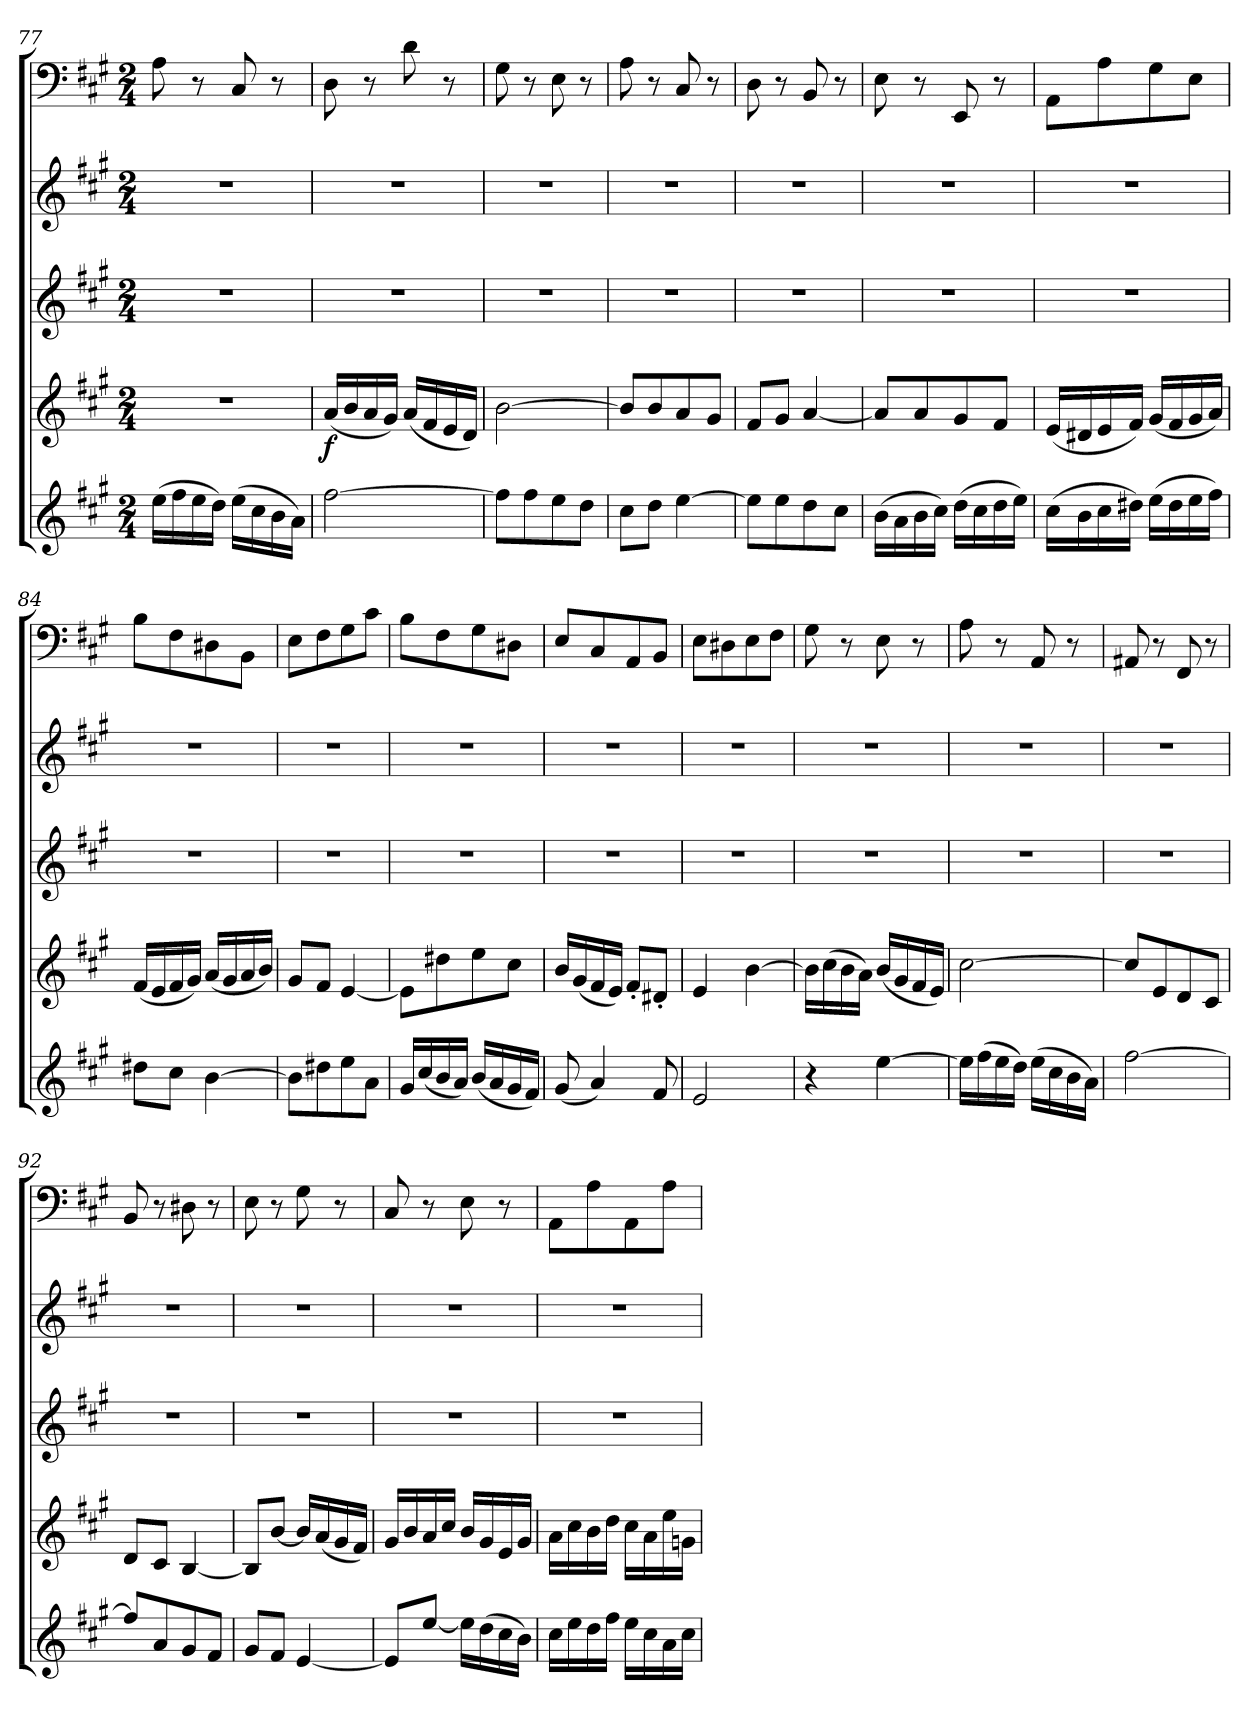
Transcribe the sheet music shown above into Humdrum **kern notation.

**kern	**kern	**dynam	**kern	**kern	**kern
*part5	*part4	*part4	*part3	*part2	*part1
*staff5	*staff4	*staff4	*staff3	*staff2	*staff1
*clefG2	*clefG2	*	*clefG2	*clefG2	*clefF4
*k[f#c#g#]	*k[f#c#g#]	*	*k[f#c#g#]	*k[f#c#g#]	*k[f#c#g#]
*A:	*A:	*	*A:	*A:	*A:
*M2/4	*M2/4	*	*M2/4	*M2/4	*M2/4
=77	=77	=77	=77	=77	=77
(16ee\LL	2r	.	2r	2r	8A\
16ff#\	.	.	.	.	.
16ee\	.	.	.	.	8r
16dd\JJ)	.	.	.	.	.
(16ee\LL	.	.	.	.	8C#/
16cc#\	.	.	.	.	.
16b\	.	.	.	.	8r
16a\JJ)	.	.	.	.	.
=78	=78	=78	=78	=78	=78
[2ff#\	(16a/LL	f	2r	2r	8D\
.	16b/	.	.	.	.
.	16a/	.	.	.	8r
.	16g#/JJ)	.	.	.	.
.	(16a/LL	.	.	.	8d\
.	16f#/	.	.	.	.
.	16e/	.	.	.	8r
.	16d/JJ)	.	.	.	.
=79	=79	=79	=79	=79	=79
8ff#\L]	[2b\	.	2r	2r	8G#\
8ff#\	.	.	.	.	8r
8ee\	.	.	.	.	8E\
8dd\J	.	.	.	.	8r
=80	=80	=80	=80	=80	=80
8cc#\L	8b/L]	.	2r	2r	8A\
8dd\J	8b/	.	.	.	8r
[4ee\	8a/	.	.	.	8C#/
.	8g#/J	.	.	.	8r
=81	=81	=81	=81	=81	=81
8ee\L]	8f#/L	.	2r	2r	8D\
8ee\	8g#/J	.	.	.	8r
8dd\	[4a/	.	.	.	8BB/
8cc#\J	.	.	.	.	8r
=82	=82	=82	=82	=82	=82
(16b\LL	8a/L]	.	2r	2r	8E\
16a\	.	.	.	.	.
16b\	8a/	.	.	.	8r
16cc#\JJ)	.	.	.	.	.
(16dd\LL	8g#/	.	.	.	8EE/
16cc#\	.	.	.	.	.
16dd\	8f#/J	.	.	.	8r
16ee\JJ)	.	.	.	.	.
=83	=83	=83	=83	=83	=83
(16cc#\LL	(16e/LL	.	2r	2r	8AA\L
16b\	16d#X/	.	.	.	.
16cc#\	16e/	.	.	.	8A\
16dd#X\JJ)	16f#/JJ)	.	.	.	.
(16ee\LL	(16g#/LL	.	.	.	8G#\
16dd#\	16f#/	.	.	.	.
16ee\	16g#/	.	.	.	8E\J
16ff#\JJ)	16a/JJ)	.	.	.	.
=84	=84	=84	=84	=84	=84
8dd#X\L	(16f#/LL	.	2r	2r	8B\L
.	16e/	.	.	.	.
8cc#\J	16f#/	.	.	.	8F#\
.	16g#/JJ)	.	.	.	.
[4b\	(16a/LL	.	.	.	8D#X\
.	16g#/	.	.	.	.
.	16a/	.	.	.	8BB\J
.	16b/JJ)	.	.	.	.
=85	=85	=85	=85	=85	=85
8b\L]	8g#/L	.	2r	2r	8E\L
8dd#X\	8f#/J	.	.	.	8F#\
8ee\	[4e/	.	.	.	8G#\
8a\J	.	.	.	.	8c#\J
=86	=86	=86	=86	=86	=86
16g#/LL	8e\L]	.	2r	2r	8B\L
(16cc#/	.	.	.	.	.
16b/	8dd#X\	.	.	.	8F#\
16a/JJ)	.	.	.	.	.
(16b/LL	8ee\	.	.	.	8G#\
16a/	.	.	.	.	.
16g#/	8cc#\J	.	.	.	8D#X\J
16f#/JJ)	.	.	.	.	.
=87	=87	=87	=87	=87	=87
(8g#/	16b/LL	.	2r	2r	8E/L
.	(16g#/	.	.	.	.
4a/)	16f#/	.	.	.	8C#/
.	16e/JJ)	.	.	.	.
.	8f#'/L	.	.	.	8AA/
8f#/	8d#X'/J	.	.	.	8BB/J
=88	=88	=88	=88	=88	=88
2e/	4e/	.	2r	2r	8E\L
.	.	.	.	.	8D#X\
.	[4b\	.	.	.	8E\
.	.	.	.	.	8F#\J
=89	=89	=89	=89	=89	=89
4r	16b\LL]	.	2r	2r	8G#\
.	(16cc#\	.	.	.	.
.	16b\	.	.	.	8r
.	16a\JJ)	.	.	.	.
[4ee\	(16b/LL	.	.	.	8E\
.	16g#/	.	.	.	.
.	16f#/	.	.	.	8r
.	16e/JJ)	.	.	.	.
=90	=90	=90	=90	=90	=90
16ee\LL]	[2cc#\	.	2r	2r	8A\
(16ff#\	.	.	.	.	.
16ee\	.	.	.	.	8r
16dd\JJ)	.	.	.	.	.
(16ee\LL	.	.	.	.	8AA/
16cc#\	.	.	.	.	.
16b\	.	.	.	.	8r
16a\JJ)	.	.	.	.	.
=91	=91	=91	=91	=91	=91
[2ff#\	8cc#/L]	.	2r	2r	8AA#X/
.	8e/	.	.	.	8r
.	8d/	.	.	.	8FF#/
.	8c#/J	.	.	.	8r
=92	=92	=92	=92	=92	=92
8ff#/L]	8d/L	.	2r	2r	8BB/
8a/	8c#/J	.	.	.	8r
8g#/	[4B/	.	.	.	8D#X\
8f#/J	.	.	.	.	8r
=93	=93	=93	=93	=93	=93
8g#/L	8B/L]	.	2r	2r	8E\
8f#/J	[8b/J	.	.	.	8r
[4e/	16b/LL]	.	.	.	8G#\
.	(16a/	.	.	.	.
.	16g#/	.	.	.	8r
.	16f#/JJ)	.	.	.	.
=94	=94	=94	=94	=94	=94
8e/L]	16g#/LL	.	2r	2r	8C#/
.	16b/	.	.	.	.
[8ee/J	16a/	.	.	.	8r
.	16cc#/JJ	.	.	.	.
16ee\LL]	16b/LL	.	.	.	8E\
(16dd\	16g#/	.	.	.	.
16cc#\	16e/	.	.	.	8r
16b\JJ)	16g#/JJ	.	.	.	.
=95	=95	=95	=95	=95	=95
16cc#\LL	16a\LL	.	2r	2r	8AA\L
16ee\	16cc#\	.	.	.	.
16dd\	16b\	.	.	.	8A\
16ff#\JJ	16dd\JJ	.	.	.	.
16ee\LL	16cc#\LL	.	.	.	8AA\
16cc#\	16a\	.	.	.	.
16a\	16ee\	.	.	.	8A\J
16cc#\JJ	16gn\JJ	.	.	.	.
=	=	=	=	=	=
*-	*-	*-	*-	*-	*-
